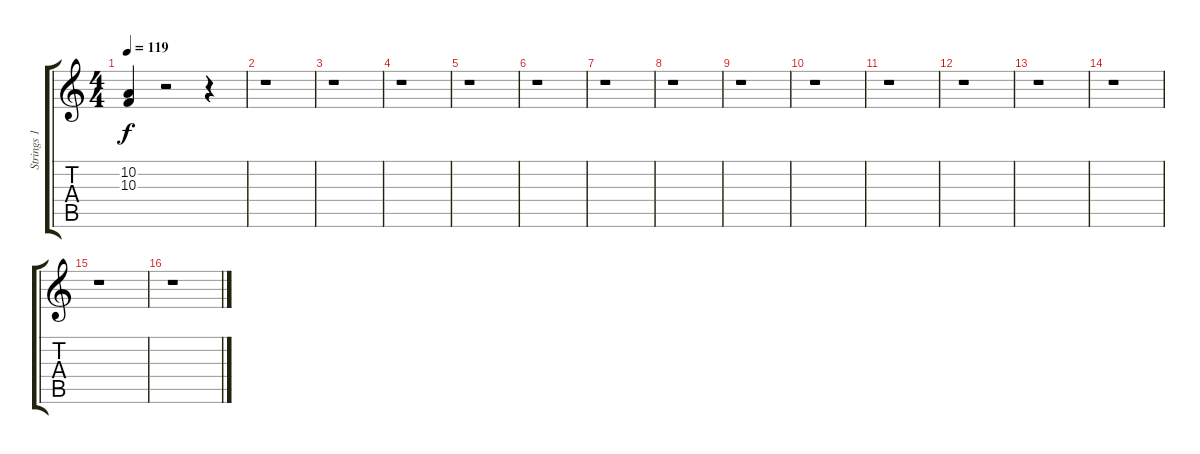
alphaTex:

\track ("Strings 1" "Strings 1") {instrument stringensemble1}
\staff {score tabs}
\tuning (E4 B3 G3 D3 A2 E2) {hide}
\ts (4 4)
\tempo 119
\clef g2
\ks c
(10.2{t} 10.3{t}).4{dy f} r.2 r.4 |
r.1 |
r.1 |
r.1 |
r.1 |
r.1 |
r.1 |
r.1 |
r.1 |
r.1 |
r.1 |
r.1 |
r.1 |
r.1 |
r.1 |
r.1
